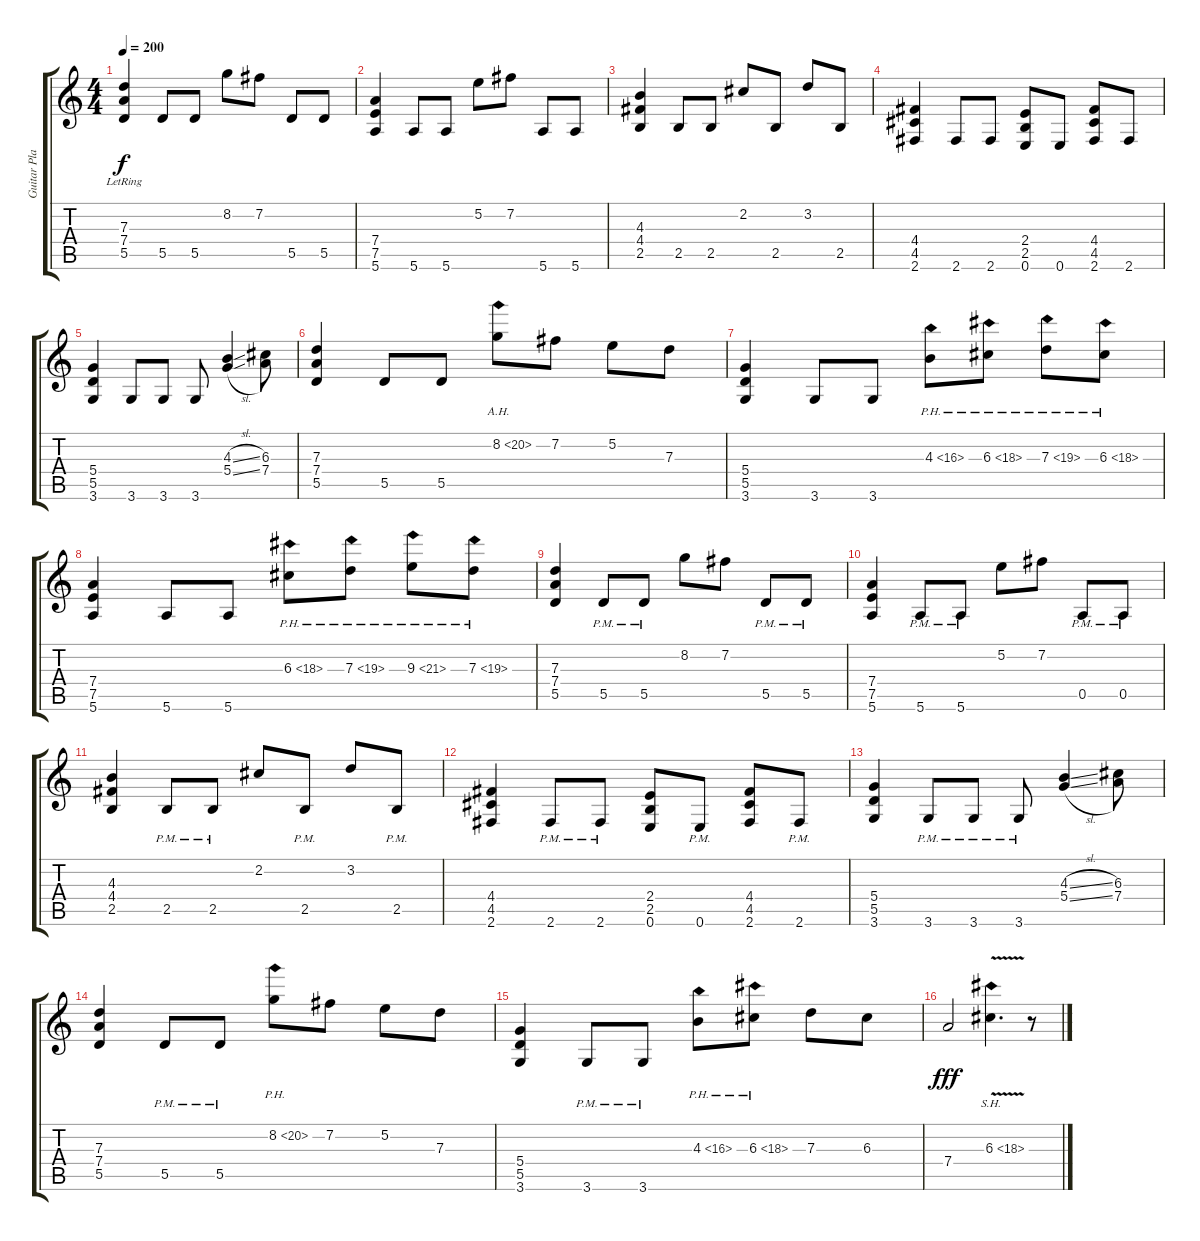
\track ("Guitar Player" "Guitar Pla") {instrument distortionguitar}
\staff {score tabs}
\tuning (E4 B3 G3 D3 A2 E2) {hide}
\ts (4 4)
\tempo 200
\clef g2
\ks c
(7.3{lr} 7.4{lr} 5.5).4{dy f} 5.5.8 5.5.8 8.2.8 7.2.8 5.5.8 5.5.8 |
(7.4 7.5 5.6).4 5.6.8 5.6.8 5.2.8 7.2.8 5.6.8 5.6.8 |
(4.3 4.4 2.5).4 2.5.8 2.5.8 2.2.8 2.5.8 3.2.8 2.5.8 |
(4.4 4.5 2.6).4 2.6.8 2.6.8 (2.4 2.5 0.6).8 0.6.8 (4.4 4.5 2.6).8 2.6.8 |
(5.4 5.5 3.6).4 3.6.8 3.6.8 3.6.8 (4.3{sl} 5.4{sl}).4 (6.3 7.4).8 |
(7.3 7.4 5.5).4 5.5.8 5.5.8 8.2{ah 12}.8 7.2.8 5.2.8 7.3.8 |
(5.4 5.5 3.6).4 3.6.8 3.6.8 4.3{ph 12}.8 6.3{ph 12}.8 7.3{ph 12}.8 6.3{ph 12}.8 |
(7.4 7.5 5.6).4 5.6.8 5.6.8 6.3{ph 12}.8 7.3{ph 12}.8 9.3{ph 12}.8 7.3{ph 12}.8 |
(7.3 7.4 5.5).4 5.5{pm}.8 5.5{pm}.8 8.2.8 7.2.8 5.5{pm}.8 5.5{pm}.8 |
(7.4 7.5 5.6).4 5.6{pm}.8 5.6{pm}.8 5.2.8 7.2.8 0.5{pm}.8 0.5{pm}.8 |
(4.3 4.4 2.5).4 2.5{pm}.8 2.5{pm}.8 2.2.8 2.5{pm}.8 3.2.8 2.5{pm}.8 |
(4.4 4.5 2.6).4 2.6{pm}.8 2.6{pm}.8 (2.4 2.5 0.6).8 0.6{pm}.8 (4.4 4.5 2.6).8 2.6{pm}.8 |
(5.4 5.5 3.6).4 3.6{pm}.8 3.6{pm}.8 3.6{pm}.8 (4.3{sl} 5.4{sl}).4 (6.3 7.4).8 |
(7.3 7.4 5.5).4 5.5{pm}.8 5.5{pm}.8 8.2{ph 12}.8 7.2.8 5.2.8 7.3.8 |
(5.4 5.5 3.6).4 3.6{pm}.8 3.6{pm}.8 4.3{ph 12}.8 6.3{ph 12}.8 7.3.8 6.3.8 |
7.4.2{dy fff} 6.3{sh 12 v}.4{d} r.8
